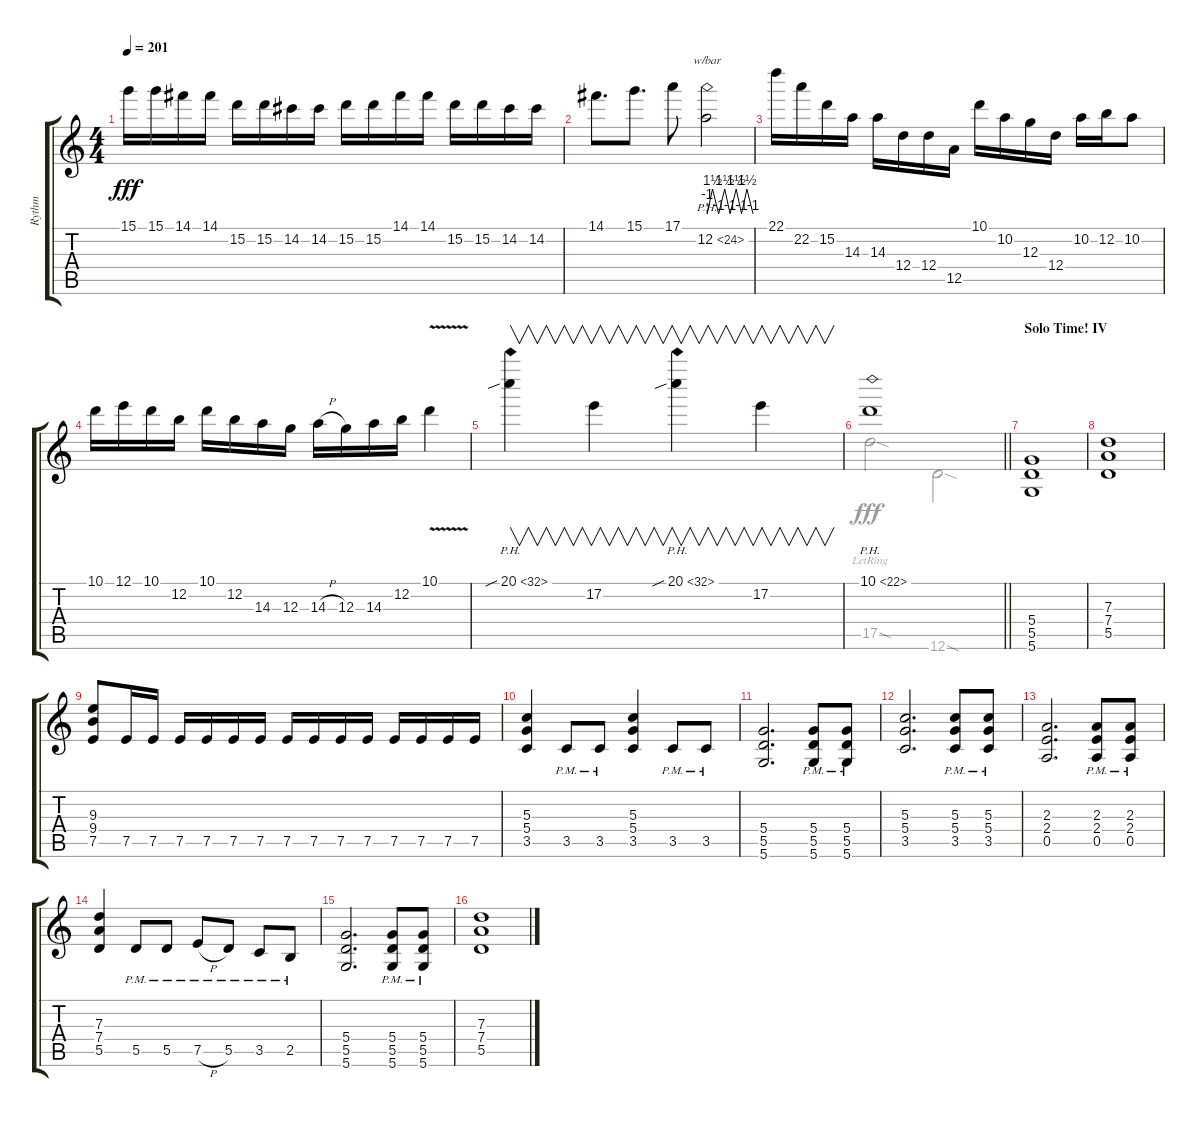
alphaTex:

\track ("Rythm" "Rythm") {instrument distortionguitar}
\staff {score tabs}
\tuning (E4 B3 G3 D3 A2 D2) {hide}
\voice
\ts (4 4)
\tempo 201
\clef g2
\ks c
15.1.16{dy fff} 15.1.16 14.1.16 14.1.16 15.2.16 15.2.16 14.2.16 14.2.16 15.2.16 15.2.16 14.1.16 14.1.16 15.2.16 15.2.16 14.2.16 14.2.16 |
14.1.8{d} 15.1.8{d} 17.1.8 12.2{ph 12}.2{tbe (custom default 0 -4 7 6 15 -4 23 6 30 -4 38 6 45 -4 52 6 60 -4)} |
22.1.16 22.2.16 15.2.16 14.3.16 14.3.16 12.4.16 12.4.16 12.5.16 10.1.16 10.2.16 12.3.16 12.4.16 10.2.16 12.2.16 10.2.8 |
10.1.16 12.1.16 10.1.16 12.2.16 10.1.16 12.2.16 14.3.16 12.3.16 14.3{h}.16 12.3.16 14.3.16 12.2.16 10.1{v}.4 |
20.1{ph 12 sib}.4{v} 17.2.4{v} 20.1{ph 12 sib}.4{v} 17.2.4{v} |
\barLineRight lightlight
10.1{ph 12}.1 |
\section ("" "Solo Time! IV")
(5.4 5.5 5.6).1 |
(7.3 7.4 5.5).1 |
(9.3 9.4 7.5).8 7.5.16 7.5.16 7.5.16 7.5.16 7.5.16 7.5.16 7.5.16 7.5.16 7.5.16 7.5.16 7.5.16 7.5.16 7.5.16 7.5.16 |
(5.3 5.4 3.5).4 3.5{pm}.8 3.5{pm}.8 (5.3 5.4 3.5).4 3.5{pm}.8 3.5{pm}.8 |
(5.4 5.5 5.6).2{d} (5.4{pm} 5.5{pm} 5.6{pm}).8 (5.4{pm} 5.5{pm} 5.6{pm}).8 |
(5.3 5.4 3.5).2{d} (5.3{pm} 5.4{pm} 3.5{pm}).8 (5.3{pm} 5.4{pm} 3.5{pm}).8 |
(2.3 2.4 0.5).2{d} (2.3{pm} 2.4{pm} 0.5{pm}).8 (2.3{pm} 2.4{pm} 0.5{pm}).8 |
(7.3 7.4 5.5).4 5.5{pm}.8 5.5{pm}.8 7.5{h pm}.8 5.5{pm}.8 3.5{pm}.8 2.5{pm}.8 |
(5.4 5.5 5.6).2{d} (5.4{pm} 5.5{pm} 5.6{pm}).8 (5.4{pm} 5.5{pm} 5.6{pm}).8 |
(7.3 7.4 5.5).1
\voice
\clef g2
\ottava regular
\simile none
\ks c
|
|
|
|
|
\barLineRight lightlight
17.5{sod lr}.2 12.6{sod}.2 |
|
|
|
|
|
|
|
|
|
